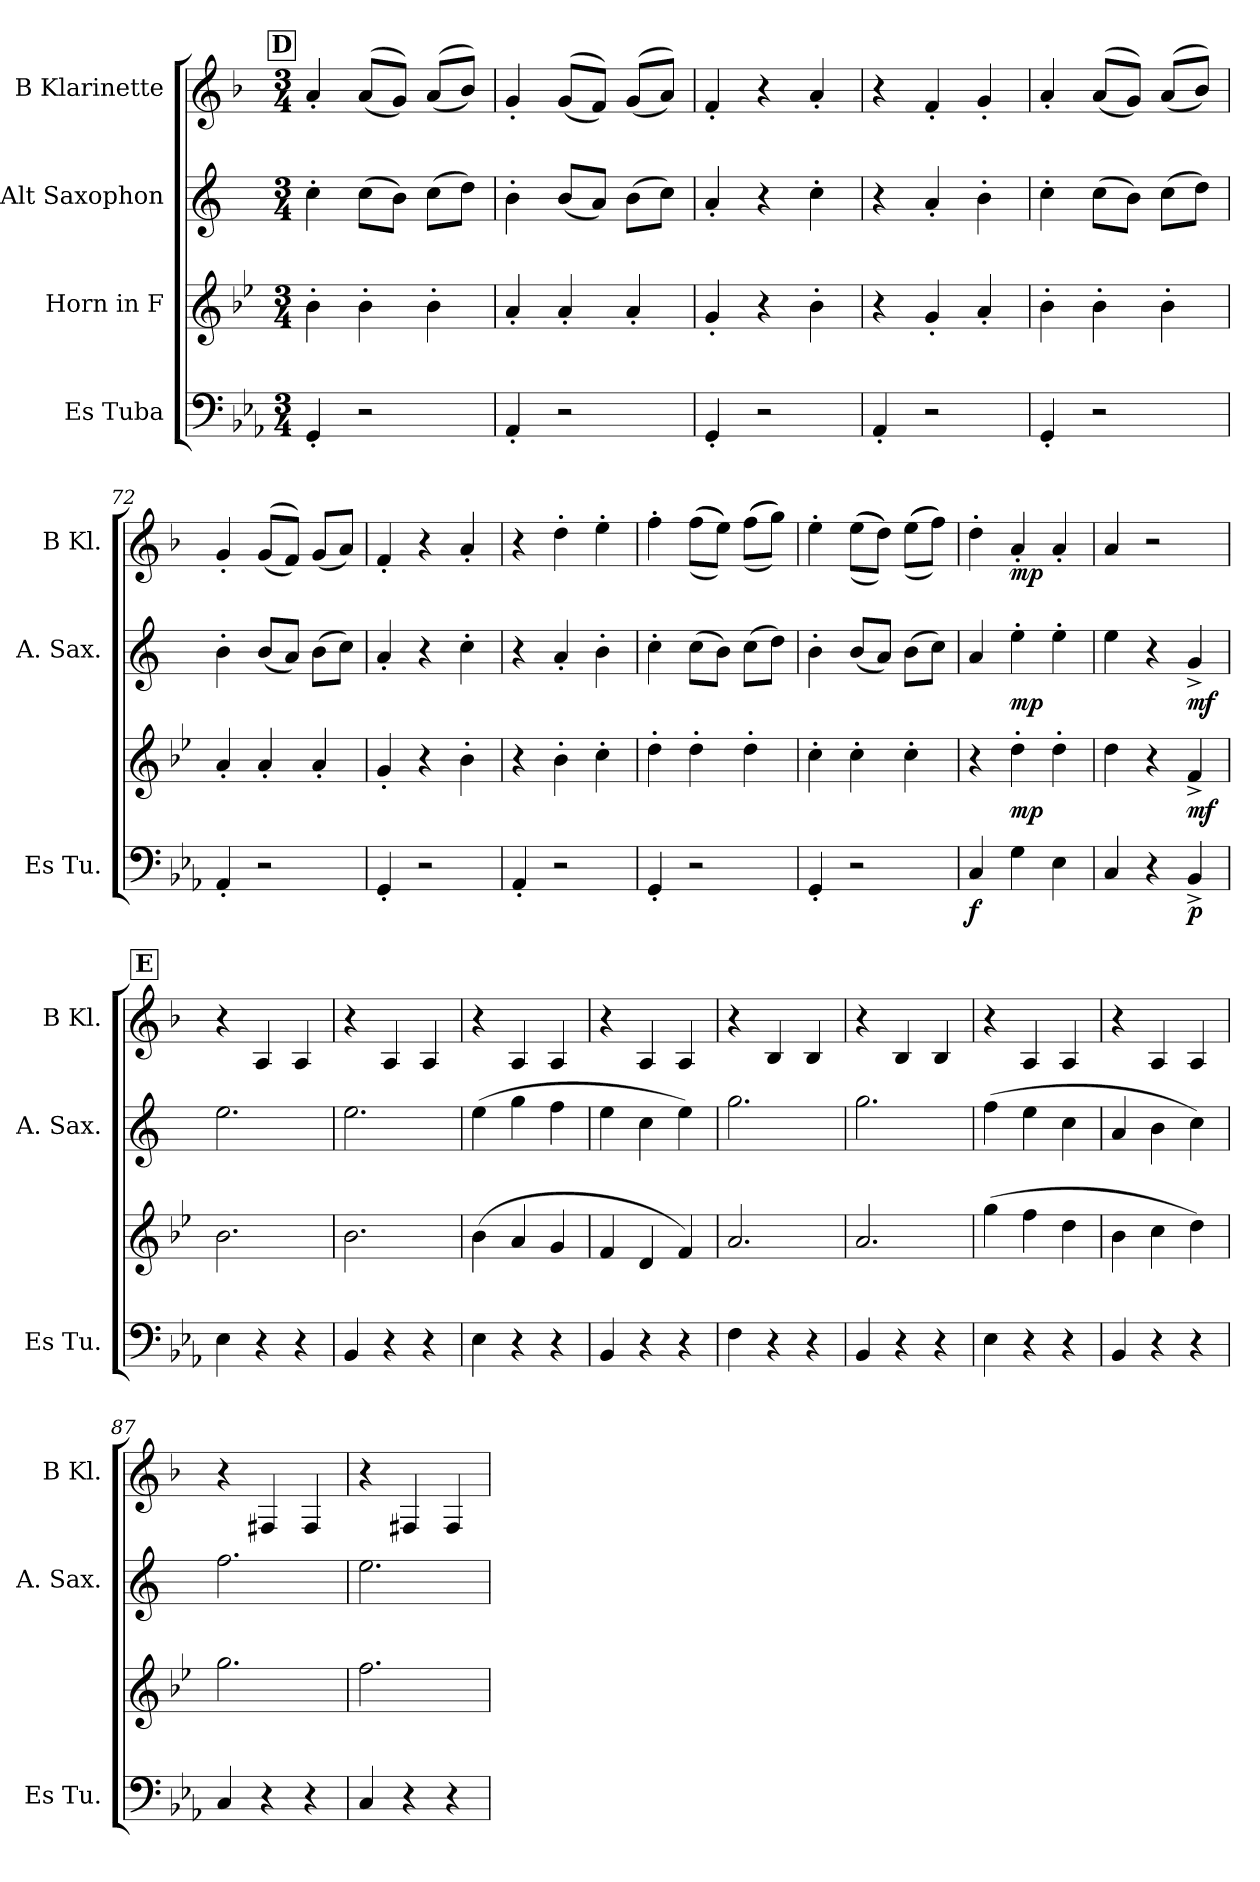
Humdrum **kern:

**kern	**dynam	**kern	**dynam	**kern	**dynam	**kern	**dynam
*part4	*part4	*part3	*part3	*part2	*part2	*part1	*part1
*staff4	*staff4	*staff3	*staff3	*staff2	*staff2	*staff1	*staff1
*I"Es Tuba	*	*I"Horn in F	*	*I"Alt Saxophon	*	*I"B Klarinette	*
*I'Es Tu.	*	*	*	*I'A. Sax.	*	*I'B Kl.	*
*clefF4	*	*clefG2	*	*clefG2	*	*clefG2	*
*	*	*ITrd4c7	*	*ITrd5c9	*	*ITrd1c2	*
*k[b-e-a-]	*	*k[b-e-a-]	*	*k[b-e-a-]	*	*k[b-e-a-]	*
*M3/4	*	*M3/4	*	*M3/4	*	*M3/4	*
!!LO:REH:place=s1:a:B:fs=14:t=D
=67	=67	=67	=67	=67	=67	=67	=67
4GG'/	.	4e-'\	.	4e-'\	.	4g'/	.
2r	.	4e-'\	.	(8e-\L	.	((8g/L	.
.	.	.	.	8d\J)	.	8f/J))	.
.	.	4e-'\	.	(8e-\L	.	((8g/L	.
.	.	.	.	8f\J)	.	8a-/J))	.
=68	=68	=68	=68	=68	=68	=68	=68
4AA-'/	.	4d'/	.	4d'\	.	4f'/	.
2r	.	4d'/	.	(8d/L	.	((8f/L	.
.	.	.	.	8c/J)	.	8e-/J))	.
.	.	4d'/	.	(8d\L	.	((8f/L	.
.	.	.	.	8e-\J)	.	8g/J))	.
=69	=69	=69	=69	=69	=69	=69	=69
4GG'/	.	4c'/	.	4c'/	.	4e-'/	.
2r	.	4r	.	4r	.	4r	.
.	.	4e-'\	.	4e-'\	.	4g'/	.
=70	=70	=70	=70	=70	=70	=70	=70
4AA-'/	.	4r	.	4r	.	4r	.
2r	.	4c'/	.	4c'/	.	4e-'/	.
.	.	4d'/	.	4d'\	.	4f'/	.
=71	=71	=71	=71	=71	=71	=71	=71
4GG'/	.	4e-'\	.	4e-'\	.	4g'/	.
2r	.	4e-'\	.	(8e-\L	.	((8g/L	.
.	.	.	.	8d\J)	.	8f/J))	.
.	.	4e-'\	.	(8e-\L	.	((8g/L	.
.	.	.	.	8f\J)	.	8a-/J))	.
=72	=72	=72	=72	=72	=72	=72	=72
4AA-'/	.	4d'/	.	4d'\	.	4f'/	.
2r	.	4d'/	.	(8d/L	.	((8f/L	.
.	.	.	.	8c/J)	.	8e-/J))	.
.	.	4d'/	.	(8d\L	.	(8f/L	.
.	.	.	.	8e-\J)	.	8g/J)	.
=73	=73	=73	=73	=73	=73	=73	=73
4GG'/	.	4c'/	.	4c'/	.	4e-'/	.
2r	.	4r	.	4r	.	4r	.
.	.	4e-'\	.	4e-'\	.	4g'/	.
=74	=74	=74	=74	=74	=74	=74	=74
4AA-'/	.	4r	.	4r	.	4r	.
2r	.	4e-'\	.	4c'/	.	4cc'\	.
.	.	4f'\	.	4d'\	.	4dd'\	.
!!LO:LB:g=z
=75	=75	=75	=75	=75	=75	=75	=75
4GG'/	.	4g'\	.	4e-'\	.	4ee-'\	.
2r	.	4g'\	.	(8e-\L	.	(((8ee-\L	.
.	.	.	.	8d\J)	.	8dd\J)))	.
.	.	4g'\	.	(8e-\L	.	(((8ee-\L	.
.	.	.	.	8f\J)	.	8ff\J)))	.
=76	=76	=76	=76	=76	=76	=76	=76
4GG'/	.	4f'\	.	4d'\	.	4dd'\	.
2r	.	4f'\	.	(8d/L	.	(((8dd\L	.
.	.	.	.	8c/J)	.	8cc\J)))	.
.	.	4f'\	.	(8d\L	.	(((8dd\L	.
.	.	.	.	8e-\J)	.	8ee-\J)))	.
=77	=77	=77	=77	=77	=77	=77	=77
!	!LO:DY:b	!	!	!	!	!	!
4C/	f	4r	.	4c/	.	4cc'\	.
!	!	!	!LO:DY:b	!	!LO:DY:b	!	!LO:DY:b
4G\	.	4g'\	mp	4g'\	mp	4g'/	mp
4E-\	.	4g'\	.	4g'\	.	4g'/	.
=78	=78	=78	=78	=78	=78	=78	=78
4C/	.	4g\	.	4g\	.	4g/	.
4r	.	4r	.	4r	.	2r	.
!	!LO:DY:b	!	!LO:DY:b	!	!LO:DY:b	!	!
4BB-^/	p	4B-^/	mf	4B-^/	mf	.	.
!!LO:REH:place=s1:a:B:fs=14:t=E
=79	=79	=79	=79	=79	=79	=79	=79
4E-\	.	2.e-\	.	2.g\	.	4r	.
4r	.	.	.	.	.	4G/	.
4r	.	.	.	.	.	4G/	.
=80	=80	=80	=80	=80	=80	=80	=80
4BB-/	.	2.e-\	.	2.g\	.	4r	.
4r	.	.	.	.	.	4G/	.
4r	.	.	.	.	.	4G/	.
=81	=81	=81	=81	=81	=81	=81	=81
4E-\	.	(4e-\	.	(4g\	.	4r	.
4r	.	4d/	.	4b-\	.	4G/	.
4r	.	4c/	.	4a-\	.	4G/	.
=82	=82	=82	=82	=82	=82	=82	=82
4BB-/	.	4B-/	.	4g\	.	4r	.
4r	.	4G/	.	4e-\	.	4G/	.
4r	.	4B-/)	.	4g\)	.	4G/	.
=83	=83	=83	=83	=83	=83	=83	=83
4F\	.	2.d/	.	2.b-\	.	4r	.
4r	.	.	.	.	.	4A-/	.
4r	.	.	.	.	.	4A-/	.
=84	=84	=84	=84	=84	=84	=84	=84
4BB-/	.	2.d/	.	2.b-\	.	4r	.
4r	.	.	.	.	.	4A-/	.
4r	.	.	.	.	.	4A-/	.
!!LO:LB:g=z
=85	=85	=85	=85	=85	=85	=85	=85
4E-\	.	(4cc\	.	(4a-\	.	4r	.
4r	.	4b-\	.	4g\	.	4G/	.
4r	.	4g\	.	4e-\	.	4G/	.
=86	=86	=86	=86	=86	=86	=86	=86
4BB-/	.	4e-\	.	4c/	.	4r	.
4r	.	4f\	.	4d\	.	4G/	.
4r	.	4g\)	.	4e-\)	.	4G/	.
=87	=87	=87	=87	=87	=87	=87	=87
4C/	.	2.cc\	.	2.a-\	.	4r	.
4r	.	.	.	.	.	4En/	.
4r	.	.	.	.	.	4E/	.
=88	=88	=88	=88	=88	=88	=88	=88
4C/	.	2.b-\	.	2.g\	.	4r	.
4r	.	.	.	.	.	4En/	.
4r	.	.	.	.	.	4E/	.
=	=	=	=	=	=	=	=
*-	*-	*-	*-	*-	*-	*-	*-
